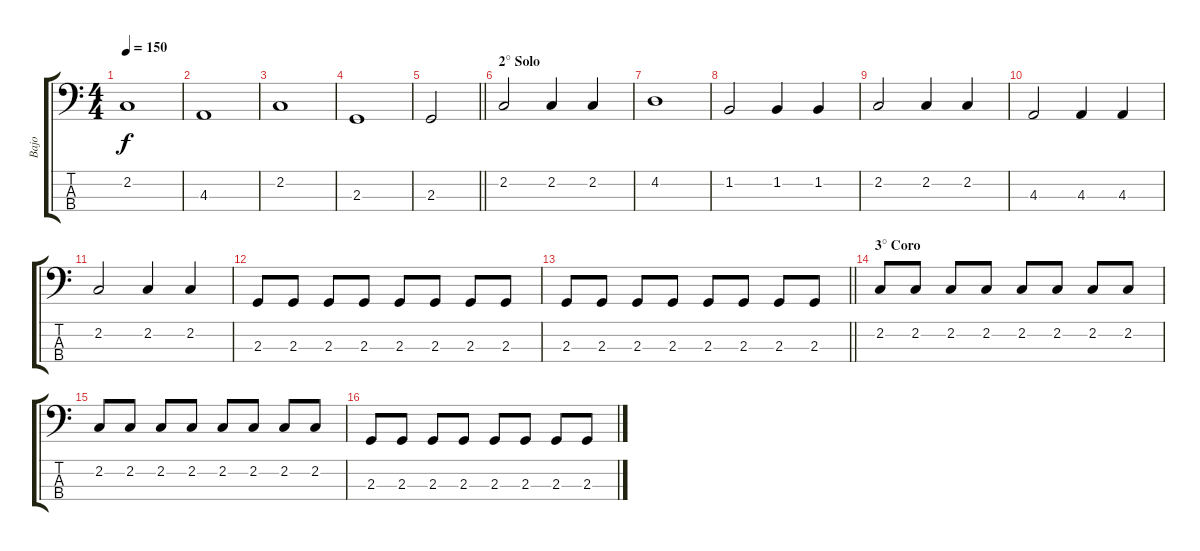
\track ("Bajo" "Bajo") {instrument electricbassfinger}
\staff {score tabs}
\tuning (Eb2 Bb1 F1 C1) {hide}
\ts (4 4)
\tempo 150
\clef f4
\ks c
2.2.1{dy f} |
4.3.1 |
2.2.1 |
2.3.1 |
\barLineRight lightlight
2.3.2 |
\section ("" "2° Solo ")
2.2.2 2.2.4 2.2.4 |
4.2.1 |
1.2.2 1.2.4 1.2.4 |
2.2.2 2.2.4 2.2.4 |
4.3.2 4.3.4 4.3.4 |
2.2.2 2.2.4 2.2.4 |
2.3.8 2.3.8 2.3.8 2.3.8 2.3.8 2.3.8 2.3.8 2.3.8 |
\barLineRight lightlight
2.3.8 2.3.8 2.3.8 2.3.8 2.3.8 2.3.8 2.3.8 2.3.8 |
\section ("" "3° Coro")
2.2.8 2.2.8 2.2.8 2.2.8 2.2.8 2.2.8 2.2.8 2.2.8 |
2.2.8 2.2.8 2.2.8 2.2.8 2.2.8 2.2.8 2.2.8 2.2.8 |
2.3.8 2.3.8 2.3.8 2.3.8 2.3.8 2.3.8 2.3.8 2.3.8
